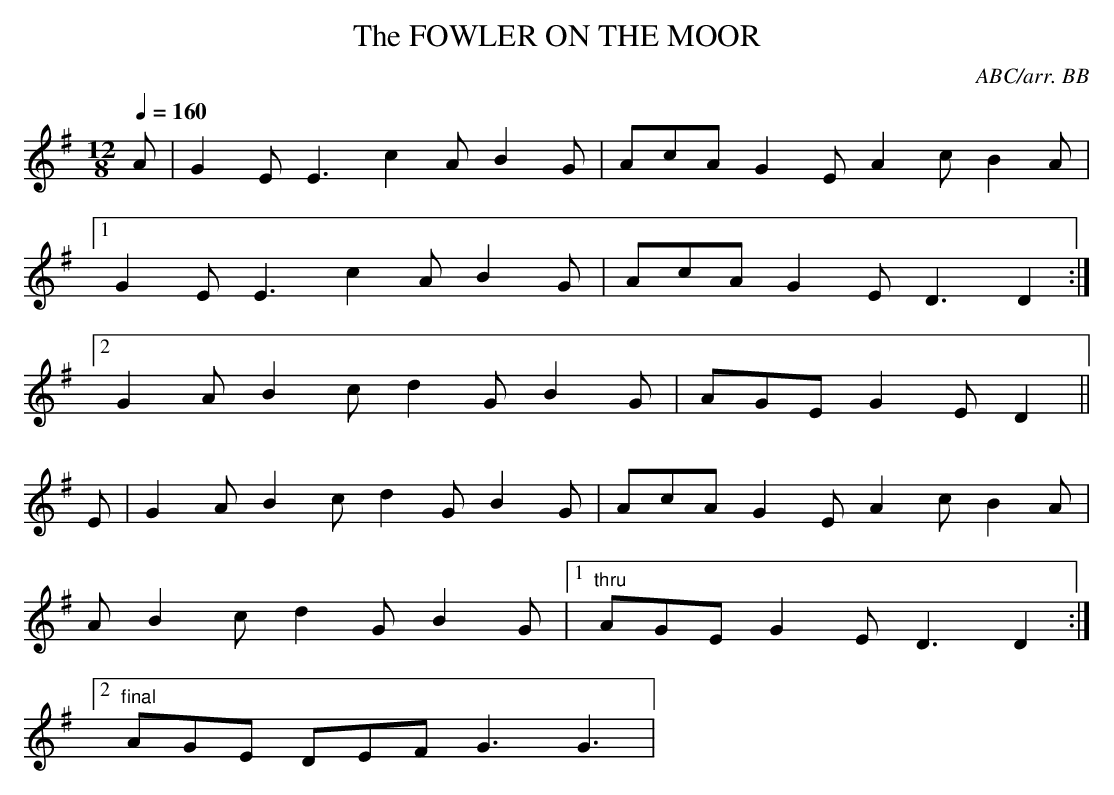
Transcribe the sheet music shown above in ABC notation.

X:1
T:FOWLER ON THE MOOR, The
C:ABC/arr. BB
M:12/8
L:1/8
Q:1/4=160
K:G
A|G2E E3 c2A B2G|AcA G2E A2c B2A|
[1 G2E E3 c2A B2G|AcA G2E D3 D2:|
[2 G2A B2c d2G B2G|AGE G2E D2||
E|G2A B2c d2G B2G|AcA G2E A2c B2A|
2A B2c d2G B2G|1 "thru"AGE G2E D3D2 :|
[2 "final"AGE DEF G3G3|
